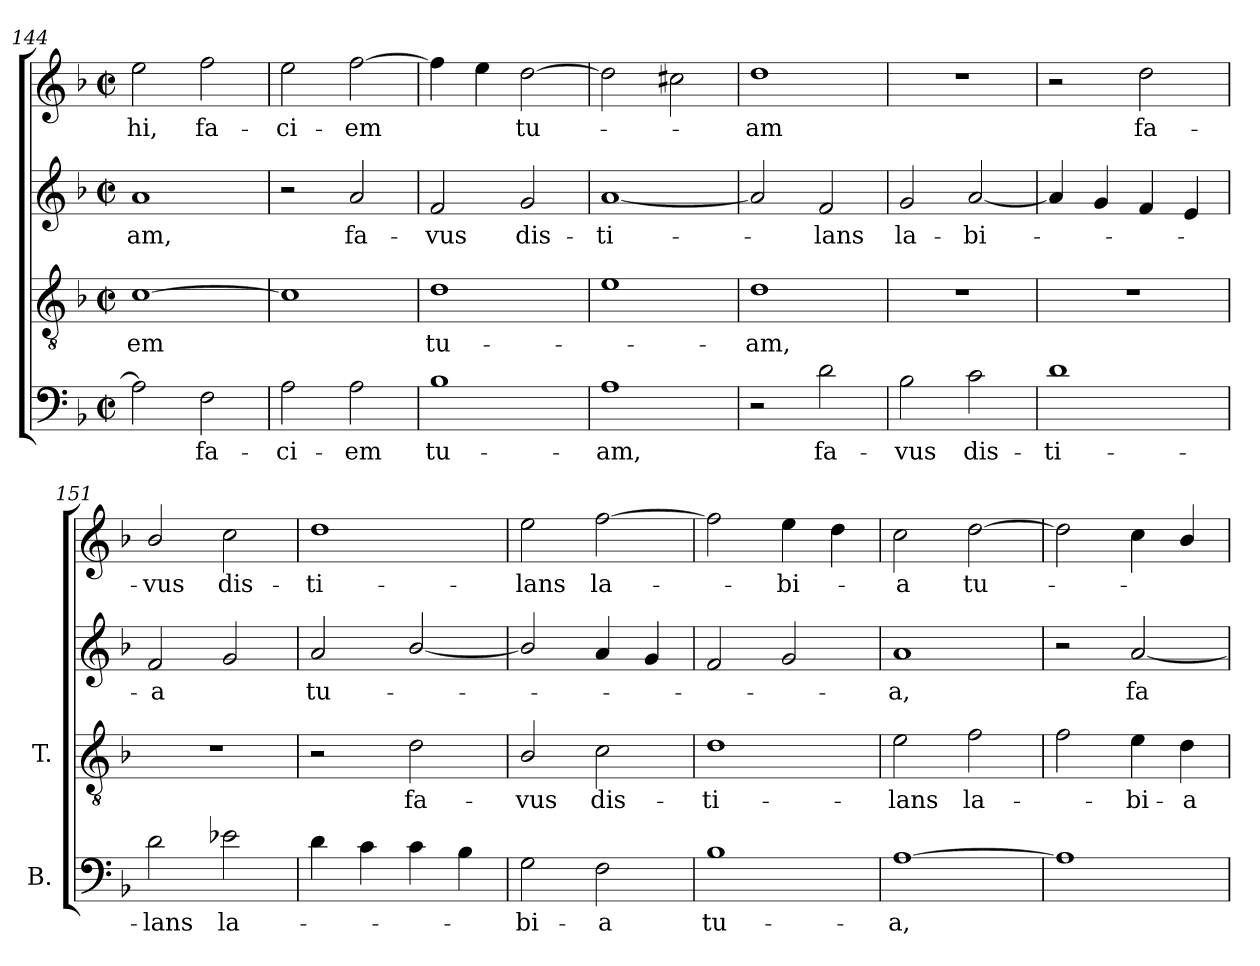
**kern	**text	**kern	**text	**kern	**text	**kern	**text
*part4	*part4	*part3	*part3	*part2	*part2	*part1	*part1
*staff4	*staff4	*staff3	*staff3	*staff2	*staff2	*staff1	*staff1
*I""Bajo"	*	*I""Contralto"	*	*I""Tenor"	*	*I""Tiple"	*
*I'B.	*	*I'T.	*	*	*	*	*
*clefF4	*	*clefGv2	*	*clefG2	*	*clefG2	*
*	*	*ITrd7c12	*	*	*	*	*
*k[b-]	*	*k[b-]	*	*k[b-]	*	*k[b-]	*
*F:	*	*F:	*	*F:	*	*F:	*
*M2/2	*	*M2/2	*	*M2/2	*	*M2/2	*
*met(c|)	*	*met(c|)	*	*met(c|)	*	*met(c|)	*
=144	=144	=144	=144	=144	=144	=144	=144
!	!	!	!LO:LY:b:color=#000000	!	!	!	!
!	!	!	!	!	!LO:LY:b:color=#000000	!	!
!	!	!	!	!	!	!	!LO:LY:b:color=#000000
2Ai\]	.	[1Ci	-em	1ai	-am,	2eei\	-hi,
!	!LO:LY:b:color=#000000	!	!	!	!	!	!
!	!	!	!	!	!	!	!LO:LY:b:color=#000000
2Fi\	fa-	.	.	.	.	2ffi\	fa-
=145	=145	=145	=145	=145	=145	=145	=145
!	!LO:LY:b:color=#000000	!	!	!	!	!	!
!	!	!	!	!	!	!	!LO:LY:b:color=#000000
2Ai\	-ci-	1Ci]	.	2r	.	2eei\	-ci-
!	!LO:LY:b:color=#000000	!	!	!	!	!	!
!	!	!	!	!	!LO:LY:b:color=#000000	!	!
!	!	!	!	!	!	!	!LO:LY:b:color=#000000
2Ai\	-em	.	.	2ai/	fa-	[2ffi\	-em
=146	=146	=146	=146	=146	=146	=146	=146
!	!LO:LY:b:color=#000000	!	!	!	!	!	!
!	!	!	!LO:LY:b:color=#000000	!	!	!	!
!	!	!	!	!	!LO:LY:b:color=#000000	!	!
1B-i	tu-	1Di	tu-	2fi/	-vus	4ffi\]	.
.	.	.	.	.	.	4eei\	.
!	!	!	!	!	!LO:LY:b:color=#000000	!	!
!	!	!	!	!	!	!	!LO:LY:b:color=#000000
.	.	.	.	2gi/	dis-	[2ddi\	tu-
=147	=147	=147	=147	=147	=147	=147	=147
!	!LO:LY:b:color=#000000	!	!	!	!	!	!
!	!	!	!	!	!LO:LY:b:color=#000000	!	!
1Ai	-am,	1Ei	.	[1ai	-ti-	2ddi\]	.
.	.	.	.	.	.	2cc#Xi\	.
=148	=148	=148	=148	=148	=148	=148	=148
!	!	!	!LO:LY:b:color=#000000	!	!	!	!
!	!	!	!	!	!	!	!LO:LY:b:color=#000000
2r	.	1Di	-am,	2ai/]	.	1ddi	-am
!	!LO:LY:b:color=#000000	!	!	!	!	!	!
!	!	!	!	!	!LO:LY:b:color=#000000	!	!
2di\	fa-	.	.	2fi/	-lans	.	.
=149	=149	=149	=149	=149	=149	=149	=149
!	!LO:LY:b:color=#000000	!	!	!	!	!	!
!	!	!	!	!	!LO:LY:b:color=#000000	!	!
2B-i\	-vus	1r	.	2gi/	la-	1r	.
!	!LO:LY:b:color=#000000	!	!	!	!	!	!
!	!	!	!	!	!LO:LY:b:color=#000000	!	!
2ci\	dis-	.	.	[2ai/	-bi-	.	.
=150	=150	=150	=150	=150	=150	=150	=150
!	!LO:LY:b:color=#000000	!	!	!	!	!	!
1di	-ti-	1r	.	4ai/]	.	2r	.
.	.	.	.	4gi/	.	.	.
!	!	!	!	!	!	!	!LO:LY:b:color=#000000
.	.	.	.	4fi/	.	2ddi\	fa-
.	.	.	.	4ei/	.	.	.
=151	=151	=151	=151	=151	=151	=151	=151
!	!LO:LY:b:color=#000000	!	!	!	!	!	!
!	!	!	!	!	!LO:LY:b:color=#000000	!	!
!	!	!	!	!	!	!	!LO:LY:b:color=#000000
2di\	-lans	1r	.	2fi/	-a	2b-i/	-vus
!	!LO:LY:b:color=#000000	!	!	!	!	!	!
!	!	!	!	!	!	!	!LO:LY:b:color=#000000
2e-Xi\	la-	.	.	2gi/	.	2cci\	dis-
!!LO:LB:g=z
=152	=152	=152	=152	=152	=152	=152	=152
!	!	!	!	!	!LO:LY:b:color=#000000	!	!
!	!	!	!	!	!	!	!LO:LY:b:color=#000000
4di\	.	2r	.	2ai/	tu-	1ddi	-ti-
4ci\	.	.	.	.	.	.	.
!	!	!	!LO:LY:b:color=#000000	!	!	!	!
4ci\	.	2Di\	fa-	[2b-i/	.	.	.
4B-i\	.	.	.	.	.	.	.
=153	=153	=153	=153	=153	=153	=153	=153
!	!LO:LY:b:color=#000000	!	!	!	!	!	!
!	!	!	!LO:LY:b:color=#000000	!	!	!	!
!	!	!	!	!	!	!	!LO:LY:b:color=#000000
2Gi\	-bi-	2BB-i/	-vus	2b-i/]	.	2eei\	-lans
!	!LO:LY:b:color=#000000	!	!	!	!	!	!
!	!	!	!LO:LY:b:color=#000000	!	!	!	!
!	!	!	!	!	!	!	!LO:LY:b:color=#000000
2Fi\	-a	2Ci\	dis-	4ai/	.	[2ffi\	la-
.	.	.	.	4gi/	.	.	.
=154	=154	=154	=154	=154	=154	=154	=154
!	!LO:LY:b:color=#000000	!	!	!	!	!	!
!	!	!	!LO:LY:b:color=#000000	!	!	!	!
1B-i	tu-	1Di	-ti-	2fi/	.	2ffi\]	.
!	!	!	!	!	!	!	!LO:LY:b:color=#000000
.	.	.	.	2gi/	.	4eei\	-bi-
.	.	.	.	.	.	4ddi\	.
=155	=155	=155	=155	=155	=155	=155	=155
!	!LO:LY:b:color=#000000	!	!	!	!	!	!
!	!	!	!LO:LY:b:color=#000000	!	!	!	!
!	!	!	!	!	!LO:LY:b:color=#000000	!	!
!	!	!	!	!	!	!	!LO:LY:b:color=#000000
[1Ai	-a,	2Ei\	-lans	1ai	-a,	2cci\	-a
!	!	!	!LO:LY:b:color=#000000	!	!	!	!
!	!	!	!	!	!	!	!LO:LY:b:color=#000000
.	.	2Fi\	la-	.	.	[2ddi\	tu-
=156	=156	=156	=156	=156	=156	=156	=156
1Ai]	.	2Fi\	.	2r	.	2ddi\]	.
!	!	!	!LO:LY:b:color=#000000	!	!	!	!
!	!	!	!	!	!LO:LY:b:color=#000000	!	!
.	.	4Ei\	-bi-	[2ai/	fa-	4cci\	.
!	!	!	!LO:LY:b:color=#000000	!	!	!	!
.	.	4Di\	-a	.	.	4b-i/	.
=	=	=	=	=	=	=	=
*-	*-	*-	*-	*-	*-	*-	*-
